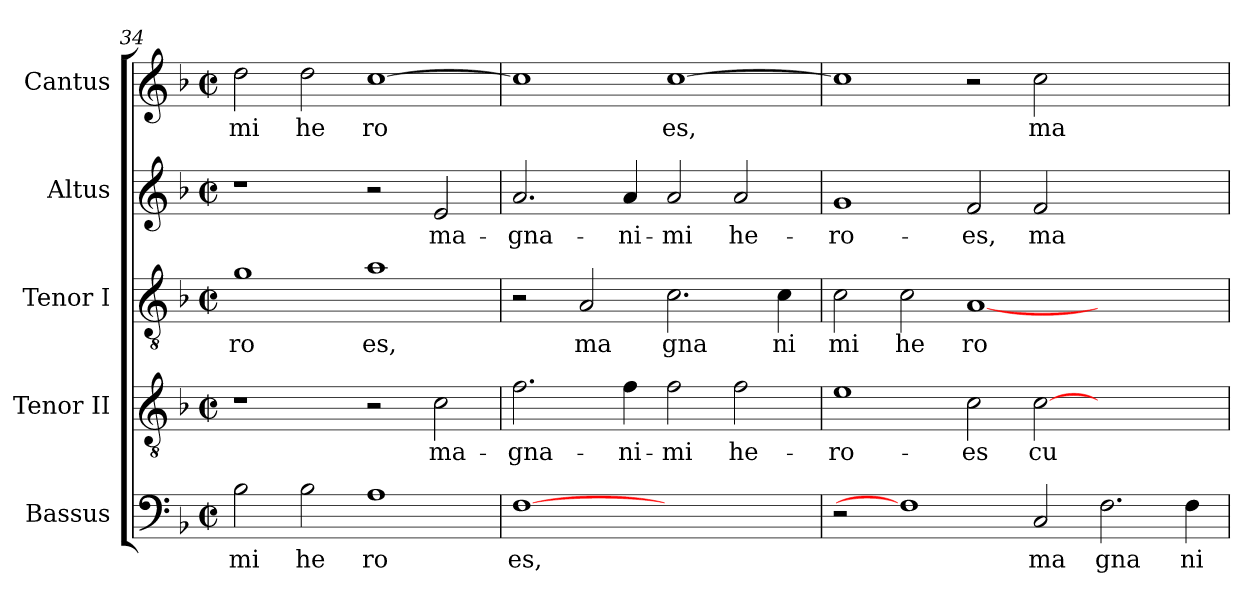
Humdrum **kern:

**kern	**text	**kern	**text	**kern	**text	**kern	**text	**kern	**text
*part5	*part5	*part4	*part4	*part3	*part3	*part2	*part2	*part1	*part1
*staff5	*staff5	*staff4	*staff4	*staff3	*staff3	*staff2	*staff2	*staff1	*staff1
*I"Bassus	*	*I"Tenor II	*	*I"Tenor I	*	*I"Altus	*	*I"Cantus	*
!!LO:PB:g=z
*clefF4	*	*clefGv2	*	*clefGv2	*	*clefG2	*	*clefG2	*
*k[b-]	*	*k[b-]	*	*k[b-]	*	*k[b-]	*	*k[b-]	*
*F:	*	*F:	*	*F:	*	*F:	*	*F:	*
*M2/2	*	*M2/2	*	*M2/2	*	*M2/2	*	*M2/2	*
*met(c|)	*	*met(c|)	*	*met(c|)	*	*met(c|)	*	*met(c|)	*
=34	=34	=34	=34	=34	=34	=34	=34	=34	=34
!	!LO:LY:b:cj	!	!	!	!LO:LY:b:cj	!	!	!	!LO:LY:b:cj
2B-\	mi	1r	.	1g	ro	1r	.	2dd\	mi
!	!LO:LY:b:cj	!	!	!	!	!	!	!	!LO:LY:b:cj
2B-\	he	.	.	.	.	.	.	2dd\	he
!	!LO:LY:b:cj	!	!	!	!LO:LY:b:cj	!	!	!	!LO:LY:b:cj
1A	ro	2r	.	1a	es,	2r	.	[>1cc	ro
!	!	!	!LO:LY:b:cj	!	!	!	!LO:LY:b:cj	!	!
.	.	2c\	ma-	.	.	2e/	ma-	.	.
=35	=35	=35	=35	=35	=35	=35	=35	=35	=35
!	!LO:LY:b:cj	!	!LO:LY:b:cj	!	!	!	!LO:LY:b:cj	!	!
[1F	es,	2.f\	-gna-	2r	.	2.a/	-gna-	1cc]	.
!	!	!	!	!	!LO:LY:b:cj	!	!	!	!
.	.	.	.	2A/	ma	.	.	.	.
!	!	!	!LO:LY:b:cj	!	!	!	!LO:LY:b:cj	!	!
.	.	4f\	-ni-	.	.	4a/	-ni-	.	.
!	!	!	!LO:LY:b:cj	!	!LO:LY:b:cj	!	!LO:LY:b:cj	!	!LO:LY:b:cj
1ryy	.	2f\	-mi	2.c\	gna	2a/	-mi	[>1cc	es,
!	!	!	!LO:LY:b:cj	!	!	!	!LO:LY:b:cj	!	!
.	.	2f\	he-	.	.	2a/	he-	.	.
!	!	!	!	!	!LO:LY:b:cj	!	!	!	!
.	.	.	.	4c\	ni	.	.	.	.
=36	=36	=36	=36	=36	=36	=36	=36	=36	=36
!	!	!	!LO:LY:b:cj	!	!LO:LY:b:cj	!	!LO:LY:b:cj	!	!
2r	.	1e	-ro-	2c\	mi	1g	-ro-	1cc]	.
!	!	!	!	!	!LO:LY:b:cj	!	!	!	!
1F]	.	.	.	2c\	he	.	.	.	.
!	!	!	!LO:LY:b:cj	!	!LO:LY:b:cj	!	!LO:LY:b:cj	!	!
.	.	2c\	-es	[<1A	ro	2f/	-es,	2r	.
!	!LO:LY:b:cj	!	!LO:LY:b:cj	!	!	!	!LO:LY:b:cj	!	!LO:LY:b:cj
2C/	ma	[>2c\	cu-	.	.	2f/	ma-	2cc\	ma
!	!LO:LY:b:cj	!	!	!	!	!	!	!	!
2.F\	gna	1ryy	.	1ryy	.	1ryy	.	1ryy	.
!	!LO:LY:b:cj	!	!	!	!	!	!	!	!
4F\	ni	.	.	.	.	.	.	.	.
=	=	=	=	=	=	=	=	=	=
*-	*-	*-	*-	*-	*-	*-	*-	*-	*-
